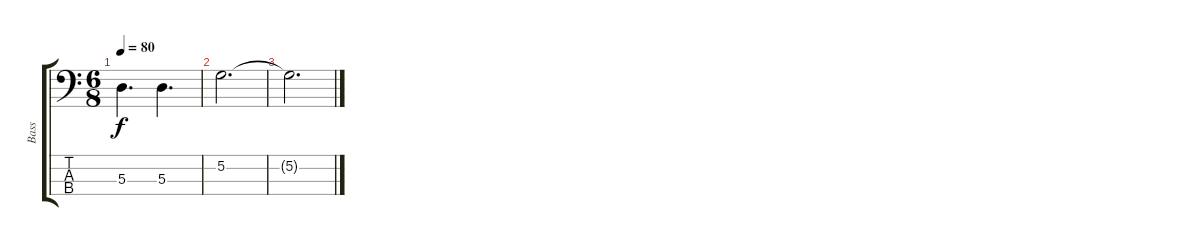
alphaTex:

\track ("Bass" "Bass") {instrument electricbassfinger}
\staff {score tabs}
\tuning (G2 D2 A1 E1) {hide}
\ts (6 8)
\tempo 80
\clef f4
\ks c
5.3.4{d dy f} 5.3.4{d} |
5.2.2{d} |
5.2{t}.2{d}
